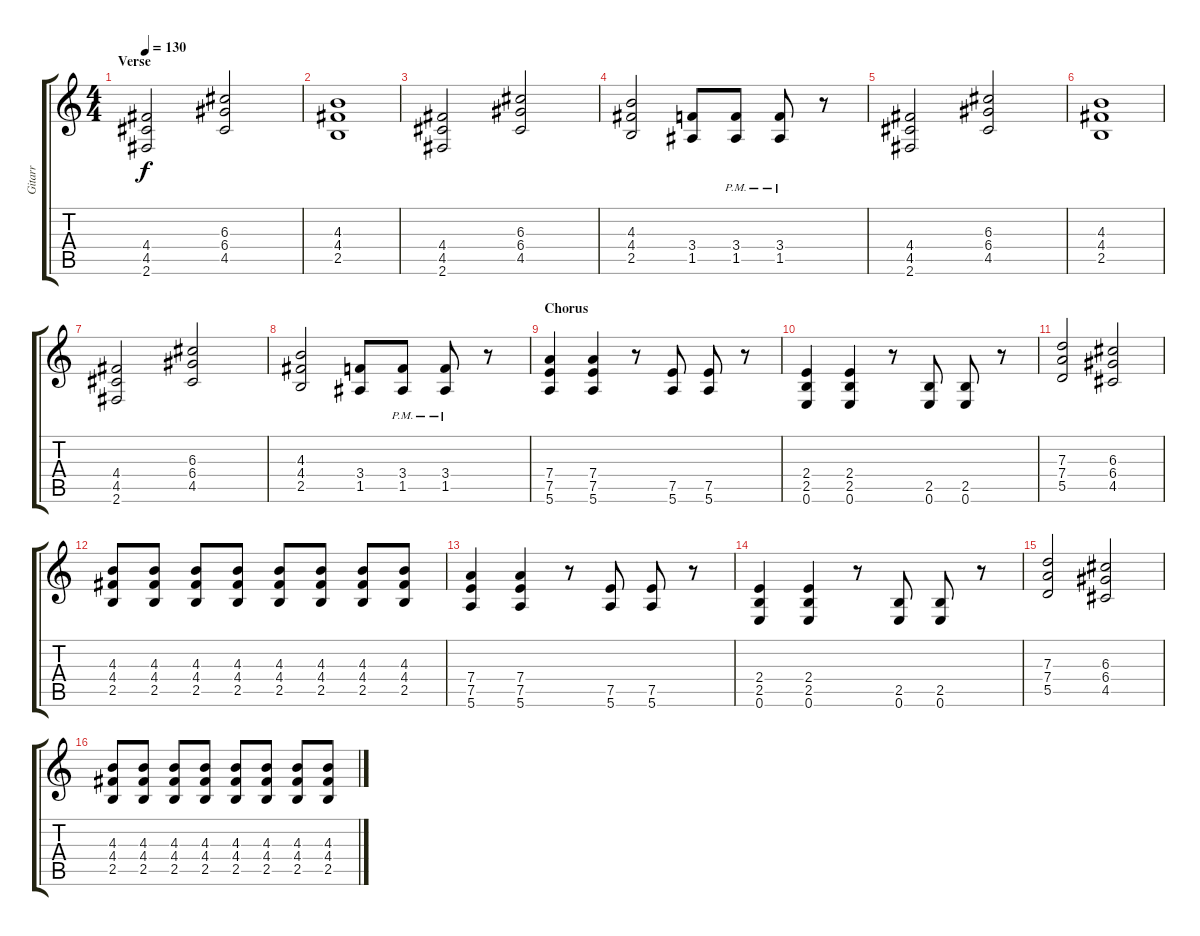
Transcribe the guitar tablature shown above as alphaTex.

\track ("Gitarr" "Gitarr") {instrument overdrivenguitar}
\staff {score tabs}
\tuning (E4 B3 G3 D3 A2 E2) {hide}
\ts (4 4)
\section ("" "Verse")
\tempo 130
\clef g2
\ks c
(4.4 4.5 2.6).2{dy f} (6.3 6.4 4.5).2 |
(4.3 4.4 2.5).1 |
(4.4 4.5 2.6).2 (6.3 6.4 4.5).2 |
(4.3 4.4 2.5).2 (3.4 1.5).8 (3.4{pm} 1.5{pm}).8 (3.4{pm} 1.5{pm}).8 r.8 |
(4.4 4.5 2.6).2 (6.3 6.4 4.5).2 |
(4.3 4.4 2.5).1 |
(4.4 4.5 2.6).2 (6.3 6.4 4.5).2 |
(4.3 4.4 2.5).2 (3.4 1.5).8 (3.4{pm} 1.5{pm}).8 (3.4{pm} 1.5{pm}).8 r.8 |
\section ("" "Chorus")
(7.4 7.5 5.6).4 (7.4 7.5 5.6).4 r.8 (7.5 5.6).8 (7.5 5.6).8 r.8 |
(2.4 2.5 0.6).4 (2.4 2.5 0.6).4 r.8 (2.5 0.6).8 (2.5 0.6).8 r.8 |
(7.3 7.4 5.5).2 (6.3 6.4 4.5).2 |
(4.3 4.4 2.5).8 (4.3 4.4 2.5).8 (4.3 4.4 2.5).8 (4.3 4.4 2.5).8 (4.3 4.4 2.5).8 (4.3 4.4 2.5).8 (4.3 4.4 2.5).8 (4.3 4.4 2.5).8 |
(7.4 7.5 5.6).4 (7.4 7.5 5.6).4 r.8 (7.5 5.6).8 (7.5 5.6).8 r.8 |
(2.4 2.5 0.6).4 (2.4 2.5 0.6).4 r.8 (2.5 0.6).8 (2.5 0.6).8 r.8 |
(7.3 7.4 5.5).2 (6.3 6.4 4.5).2 |
(4.3 4.4 2.5).8 (4.3 4.4 2.5).8 (4.3 4.4 2.5).8 (4.3 4.4 2.5).8 (4.3 4.4 2.5).8 (4.3 4.4 2.5).8 (4.3 4.4 2.5).8 (4.3 4.4 2.5).8
